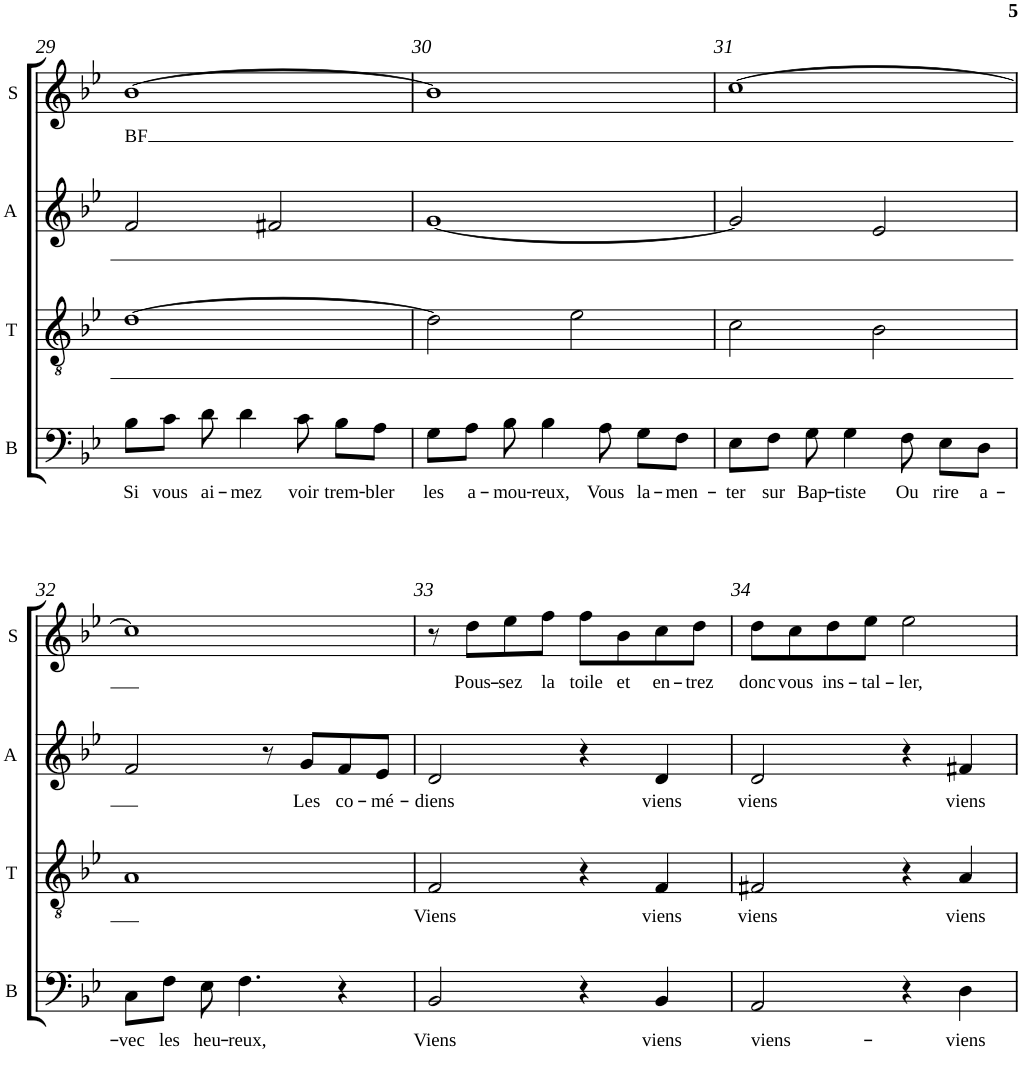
**kern	**text	**kern	**text	**kern	**text	**kern	**text
*part4	*part4	*part3	*part3	*part2	*part2	*part1	*part1
*staff4	*staff4	*staff3	*staff3	*staff2	*staff2	*staff1	*staff1
*I"Basse	*	*I"Ténor	*	*I"Alto	*	*I"Soprano	*
*I'B	*	*I'T	*	*I'A	*	*I'S	*
!!LO:PB:g=z
*clefF4	*	*clefGv2	*	*clefG2	*	*clefG2	*
*	*	*Trd1c2	*	*Trd4c7	*	*	*
*k[b-e-]	*	*k[b-e-]	*	*k[b-e-]	*	*k[b-e-]	*
*B-:	*	*B-:	*	*B-:	*	*B-:	*
*M4/4	*	*M4/4	*	*M4/4	*	*M4/4	*
*met(c)	*	*met(c)	*	*met(c)	*	*met(c)	*
=29	=29	=29	=29	=29	=29	=29	=29
!	!LO:LY:b	!	!	!	!	!	!LO:LY:b
8B-\L	Si	[1d	.	2f/	.	[1b-	BF
!	!LO:LY:b	!	!	!	!	!	!
8c\J	vous	.	.	.	.	.	.
!	!LO:LY:b	!	!	!	!	!	!
8d\	ai-	.	.	.	.	.	.
!	!LO:LY:b	!	!	!	!	!	!
4d\	-mez	.	.	.	.	.	.
.	.	.	.	2f#X/	.	.	.
!	!LO:LY:b	!	!	!	!	!	!
8c\	voir	.	.	.	.	.	.
!	!LO:LY:b	!	!	!	!	!	!
8B-\L	trem-	.	.	.	.	.	.
!	!LO:LY:b	!	!	!	!	!	!
8A\J	-bler	.	.	.	.	.	.
=30	=30	=30	=30	=30	=30	=30	=30
!	!LO:LY:b	!	!	!	!	!	!
8G\L	les	2d\]	.	[1g	.	1b-]	.
!	!LO:LY:b	!	!	!	!	!	!
8A\J	a-	.	.	.	.	.	.
!	!LO:LY:b	!	!	!	!	!	!
8B-\	-mou-	.	.	.	.	.	.
!	!LO:LY:b	!	!	!	!	!	!
4B-\	-reux,	.	.	.	.	.	.
.	.	2e-\	.	.	.	.	.
!	!LO:LY:b	!	!	!	!	!	!
8A\	Vous	.	.	.	.	.	.
!	!LO:LY:b	!	!	!	!	!	!
8G\L	la-	.	.	.	.	.	.
!	!LO:LY:b	!	!	!	!	!	!
8F\J	-men-	.	.	.	.	.	.
=31	=31	=31	=31	=31	=31	=31	=31
!	!LO:LY:b	!	!	!	!	!	!
8E-\L	-ter	2c\	.	2g/]	.	[1cc	.
!	!LO:LY:b	!	!	!	!	!	!
8F\J	sur	.	.	.	.	.	.
!	!LO:LY:b	!	!	!	!	!	!
8G\	Bap-	.	.	.	.	.	.
!	!LO:LY:b	!	!	!	!	!	!
4G\	-tiste	.	.	.	.	.	.
.	.	2B-\	.	2e-/	.	.	.
!	!LO:LY:b	!	!	!	!	!	!
8F\	Ou	.	.	.	.	.	.
!	!LO:LY:b	!	!	!	!	!	!
8E-\L	rire	.	.	.	.	.	.
!	!LO:LY:b	!	!	!	!	!	!
8D\J	a-	.	.	.	.	.	.
!!LO:LB:g=z
=32	=32	=32	=32	=32	=32	=32	=32
!	!LO:LY:b	!	!	!	!	!	!
8C\L	-vec	1A	.	2f/	.	1cc]	.
!	!LO:LY:b	!	!	!	!	!	!
8F\J	les	.	.	.	.	.	.
!	!LO:LY:b	!	!	!	!	!	!
8E-\	heu-	.	.	.	.	.	.
!	!LO:LY:b	!	!	!	!	!	!
4.F\	-reux,	.	.	.	.	.	.
.	.	.	.	8r	.	.	.
!	!	!	!	!	!LO:LY:b	!	!
.	.	.	.	8g/L	Les	.	.
!	!	!	!	!	!LO:LY:b	!	!
4r	.	.	.	8f/	co-	.	.
!	!	!	!	!	!LO:LY:b	!	!
.	.	.	.	8e-/J	-mé-	.	.
=33	=33	=33	=33	=33	=33	=33	=33
!	!LO:LY:b	!	!LO:LY:b	!	!LO:LY:b	!	!
2BB-/	Viens	2F/	Viens	2d/	-diens	8r	.
!	!	!	!	!	!	!	!LO:LY:b
.	.	.	.	.	.	8dd\L	Pous-
!	!	!	!	!	!	!	!LO:LY:b
.	.	.	.	.	.	8ee-\	-sez
!	!	!	!	!	!	!	!LO:LY:b
.	.	.	.	.	.	8ff\J	la
!	!	!	!	!	!	!	!LO:LY:b
4r	.	4r	.	4r	.	8ff\L	toile
!	!	!	!	!	!	!	!LO:LY:b
.	.	.	.	.	.	8b-\	et
!	!LO:LY:b	!	!LO:LY:b	!	!LO:LY:b	!	!LO:LY:b
4BB-/	viens	4F/	viens	4d/	viens	8cc\	en-
!	!	!	!	!	!	!	!LO:LY:b
.	.	.	.	.	.	8dd\J	-trez
=34	=34	=34	=34	=34	=34	=34	=34
!	!LO:LY:b	!	!LO:LY:b	!	!LO:LY:b	!	!LO:LY:b
2AA/	viens-	2F#X/	viens	2d/	viens	8dd\L	donc
!	!	!	!	!	!	!	!LO:LY:b
.	.	.	.	.	.	8cc\	vous
!	!	!	!	!	!	!	!LO:LY:b
.	.	.	.	.	.	8dd\	ins-
!	!	!	!	!	!	!	!LO:LY:b
.	.	.	.	.	.	8ee-\J	-tal-
!	!	!	!	!	!	!	!LO:LY:b
4r	.	4r	.	4r	.	2ee-\	-ler,
!	!LO:LY:b	!	!LO:LY:b	!	!LO:LY:b	!	!
4D\	-viens	4A/	viens	4f#X/	viens	.	.
=	=	=	=	=	=	=	=
*-	*-	*-	*-	*-	*-	*-	*-
